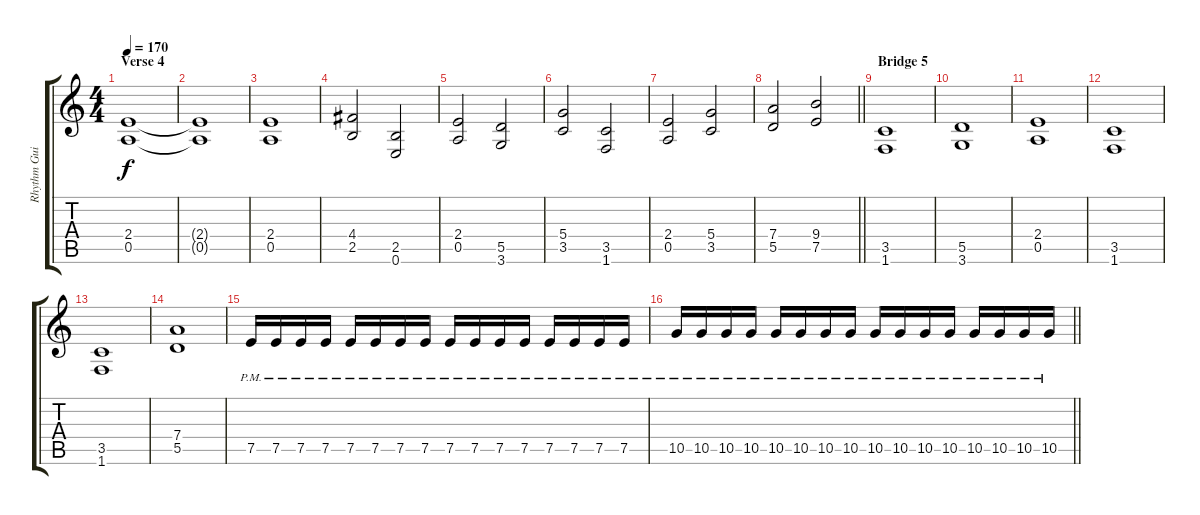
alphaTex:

\track ("Rhythm Guitar 2: Tapani Kangas" "Rhythm Gui") {instrument distortionguitar}
\staff {score tabs}
\tuning (E4 B3 G3 D3 A2 E2) {hide}
\ts (4 4)
\section ("" "Verse 4")
\tempo 170
\clef g2
\ks aminor
(2.4 0.5).1{dy f} |
(2.4{t} 0.5{t}).1 |
(2.4 0.5).1 |
(4.4 2.5).2 (2.5 0.6).2 |
(2.4 0.5).2 (5.5 3.6).2 |
(5.4 3.5).2 (3.5 1.6).2 |
(2.4 0.5).2 (5.4 3.5).2 |
\barLineRight lightlight
(7.4 5.5).2 (9.4 7.5).2 |
\section ("" "Bridge 5")
(3.5 1.6).1 |
(5.5 3.6).1 |
(2.4 0.5).1 |
(3.5 1.6).1 |
(3.5 1.6).1 |
(7.4 5.5).1 |
7.5{pm}.16 7.5{pm}.16 7.5{pm}.16 7.5{pm}.16 7.5{pm}.16 7.5{pm}.16 7.5{pm}.16 7.5{pm}.16 7.5{pm}.16 7.5{pm}.16 7.5{pm}.16 7.5{pm}.16 7.5{pm}.16 7.5{pm}.16 7.5{pm}.16 7.5{pm}.16 |
\barLineRight lightlight
10.5{pm}.16 10.5{pm}.16 10.5{pm}.16 10.5{pm}.16 10.5{pm}.16 10.5{pm}.16 10.5{pm}.16 10.5{pm}.16 10.5{pm}.16 10.5{pm}.16 10.5{pm}.16 10.5{pm}.16 10.5{pm}.16 10.5{pm}.16 10.5{pm}.16 10.5{pm}.16
